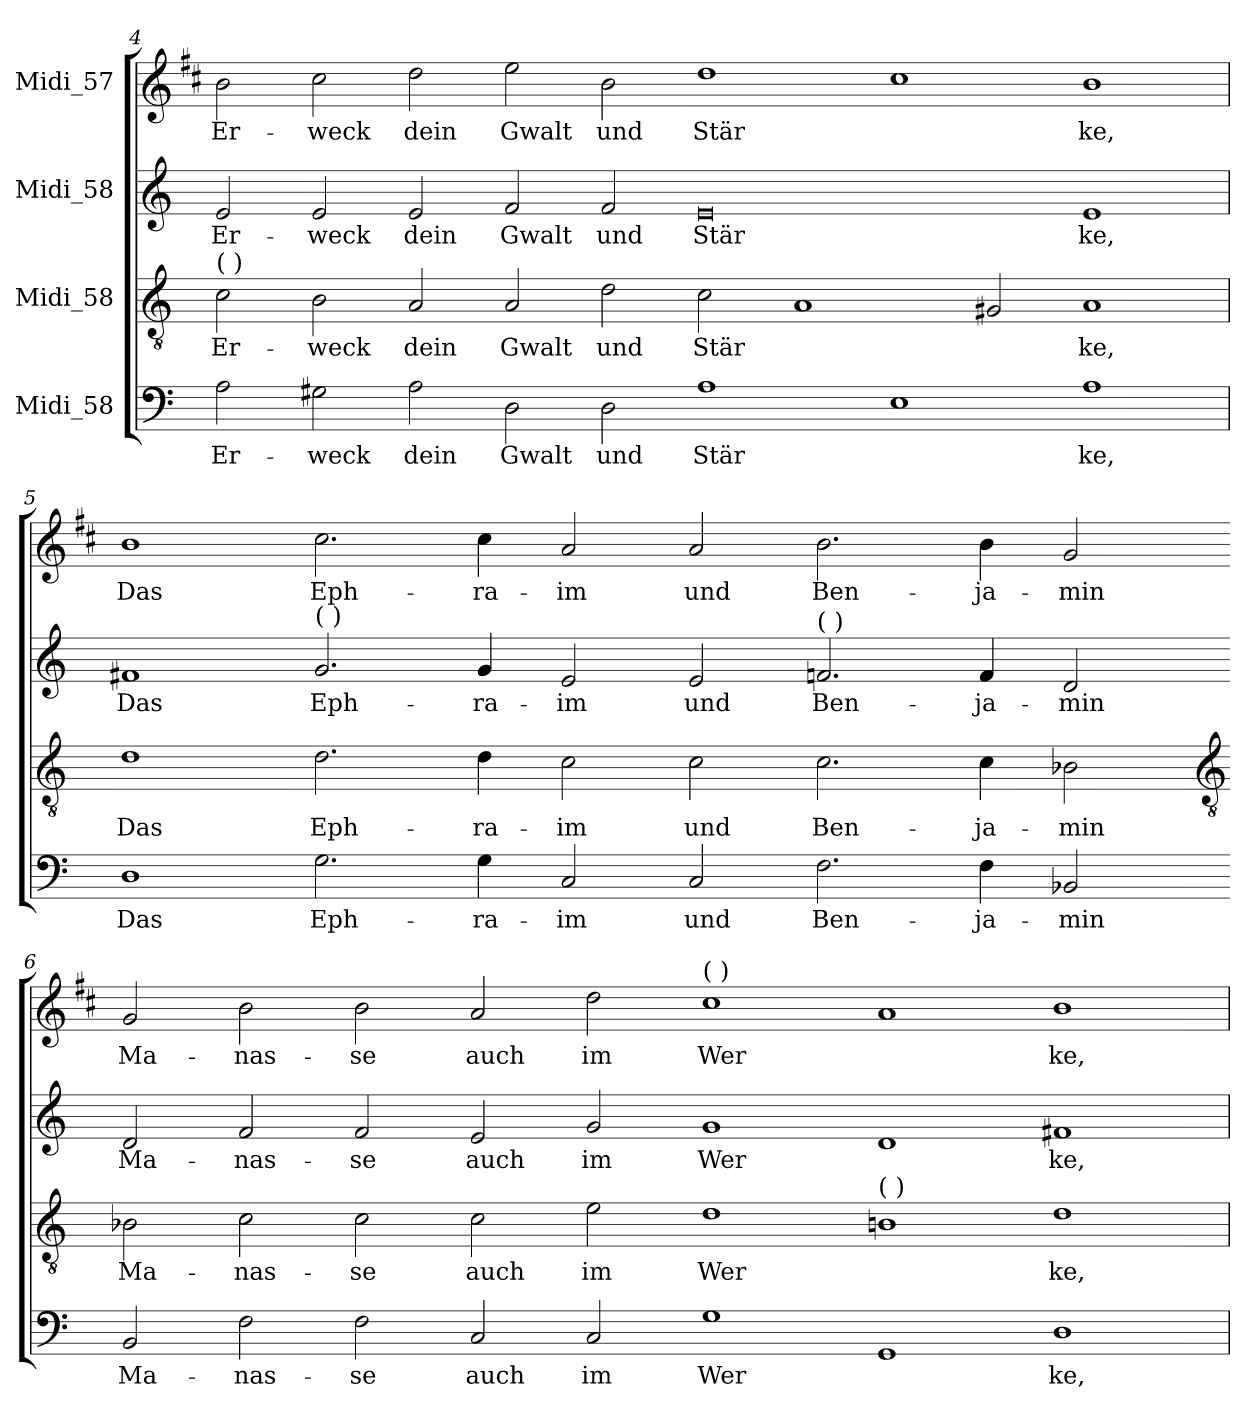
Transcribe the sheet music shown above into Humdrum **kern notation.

**kern	**text	**kern	**text	**kern	**text	**kern	**text
*part4	*part4	*part3	*part3	*part2	*part2	*part1	*part1
*staff4	*staff4	*staff3	*staff3	*staff2	*staff2	*staff1	*staff1
*I"Midi_58	*	*I"Midi_58	*	*I"Midi_58	*	*I"Midi_57	*
*clefF4	*	*clefGv2	*	*clefG2	*	*clefG2	*
*	*	*	*	*	*	*ITrd1c2	*
*k[]	*	*k[]	*	*k[]	*	*k[]	*
*C:	*	*C:	*	*C:	*	*C:	*
=4	=4	=4	=4	=4	=4	=4	=4
!	!	!LO:TX:a:t=(  )	!	!	!	!	!
!	!LO:LY:b	!	!LO:LY:b	!	!LO:LY:b	!	!LO:LY:b
2A	Er-	2c	Er-	2e	Er-	2a	Er-
!	!LO:LY:b	!	!LO:LY:b	!	!LO:LY:b	!	!LO:LY:b
2G#X	-weck	2B	-weck	2e	-weck	2b	-weck
!	!LO:LY:b	!	!LO:LY:b	!	!LO:LY:b	!	!LO:LY:b
2A	dein	2A	dein	2e	dein	2cc	dein
!	!LO:LY:b	!	!LO:LY:b	!	!LO:LY:b	!	!LO:LY:b
2D	Gwalt	2A	Gwalt	2f	Gwalt	2dd	Gwalt
!	!LO:LY:b	!	!LO:LY:b	!	!LO:LY:b	!	!LO:LY:b
2D	und	2d	und	2f	und	2a	und
!	!LO:LY:b	!	!LO:LY:b	!	!LO:LY:b	!	!LO:LY:b
1A	Stär	2c	Stär	0e	Stär	1cc	Stär
.	.	1A	.	.	.	.	.
1E	.	.	.	.	.	1b	.
.	.	2G#X	.	.	.	.	.
!	!LO:LY:b	!	!LO:LY:b	!	!LO:LY:b	!	!LO:LY:b
1A	ke,	1A	ke,	1e	ke,	1a	ke,
=5	=5	=5	=5	=5	=5	=5	=5
!	!LO:LY:b	!	!LO:LY:b	!	!LO:LY:b	!	!LO:LY:b
1D	Das	1d	Das	1f#X	Das	1a	Das
!	!	!	!	!LO:TX:a:t=(  )	!	!	!
!	!LO:LY:b	!	!LO:LY:b	!	!LO:LY:b	!	!LO:LY:b
2.G	Eph-	2.d	Eph-	2.g	Eph-	2.b	Eph-
!	!LO:LY:b	!	!LO:LY:b	!	!LO:LY:b	!	!LO:LY:b
4G	-ra-	4d	-ra-	4g	-ra-	4b	-ra-
!	!LO:LY:b	!	!LO:LY:b	!	!LO:LY:b	!	!LO:LY:b
2C	-im	2c	-im	2e	-im	2g	-im
!	!LO:LY:b	!	!LO:LY:b	!	!LO:LY:b	!	!LO:LY:b
2C	und	2c	und	2e	und	2g	und
!	!	!	!	!LO:TX:a:t=(  )	!	!	!
!	!LO:LY:b	!	!LO:LY:b	!	!LO:LY:b	!	!LO:LY:b
2.F	Ben-	2.c	Ben-	2.f	Ben-	2.a	Ben-
!	!LO:LY:b	!	!LO:LY:b	!	!LO:LY:b	!	!LO:LY:b
4F	-ja-	4c	-ja-	4f	-ja-	4a	-ja-
!	!LO:LY:b	!	!LO:LY:b	!	!LO:LY:b	!	!LO:LY:b
2BB-X	-min	2B-X	-min	2d	-min	2f	-min
!!LO:LB:g=z
=6-	=6-	=6-	=6-	=6-	=6-	=6-	=6-
*	*	*clefGv2	*	*	*	*	*
!	!LO:LY:b	!	!LO:LY:b	!	!LO:LY:b	!	!LO:LY:b
2BB-	Ma-	2B-X	Ma-	2d	Ma-	2f	Ma-
!	!LO:LY:b	!	!LO:LY:b	!	!LO:LY:b	!	!LO:LY:b
2F	-nas-	2c	-nas-	2f	-nas-	2a	-nas-
!	!LO:LY:b	!	!LO:LY:b	!	!LO:LY:b	!	!LO:LY:b
2F	-se	2c	-se	2f	-se	2a	-se
!	!LO:LY:b	!	!LO:LY:b	!	!LO:LY:b	!	!LO:LY:b
2C	auch	2c	auch	2e	auch	2g	auch
!	!LO:LY:b	!	!LO:LY:b	!	!LO:LY:b	!	!LO:LY:b
2C	im	2e	im	2g	im	2cc	im
!	!	!	!	!	!	!LO:TX:a:t=(  )	!
!	!LO:LY:b	!	!LO:LY:b	!	!LO:LY:b	!	!LO:LY:b
1G	Wer	1d	Wer	1g	Wer	1b	Wer
!	!	!LO:TX:a:t=(  )	!	!	!	!	!
1GG	.	1B	.	1d	.	1g	.
!	!LO:LY:b	!	!LO:LY:b	!	!LO:LY:b	!	!LO:LY:b
1D	ke,	1d	ke,	1f#X	ke,	1a	ke,
=	=	=	=	=	=	=	=
*-	*-	*-	*-	*-	*-	*-	*-
